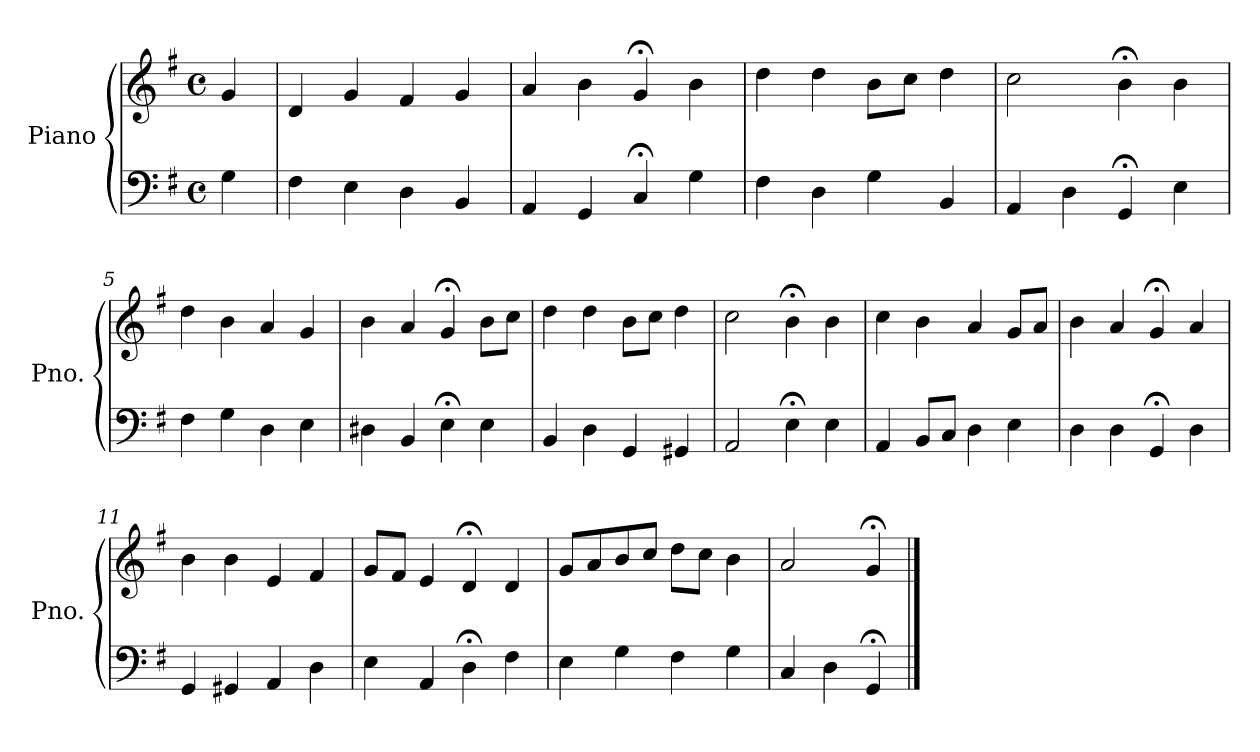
**kern	**kern
*part1	*part1
*staff2	*staff1
*I"Piano	*
*I'Pno.	*
*clefF4	*clefG2
*k[f#]	*k[f#]
*M4/4	*M4/4
*met(c)	*met(c)
=	=
4G\	4g/
=1	=1
4F#\	4d/
4E\	4g/
4D\	4f#/
4BB/	4g/
=2	=2
4AA/	4a/
4GG/	4b\
4C;</	4g;</
4G\	4b\
=3	=3
4F#\	4dd\
4D\	4dd\
4G\	8b\L
.	8cc\J
4BB/	4dd\
=4	=4
4AA/	2cc\
4D\	.
4GG;</	4b;<\
4E\	4b\
=5	=5
4F#\	4dd\
4G\	4b\
4D\	4a/
4E\	4g/
=6	=6
4D#X\	4b\
4BB/	4a/
4E;<\	4g;</
4E\	8b\L
.	8cc\J
!!LO:LB:g=z
=7	=7
4BB/	4dd\
4D\	4dd\
4GG/	8b\L
.	8cc\J
4GG#X/	4dd\
=8	=8
2AA/	2cc\
4E;<\	4b;<\
4E\	4b\
=9	=9
4AA/	4cc\
8BB/L	4b\
8C/J	.
4D\	4a/
4E\	8g/L
.	8a/J
=10	=10
4D\	4b\
4D\	4a/
4GG;</	4g;</
4D\	4a/
=11	=11
4GG/	4b\
4GG#X/	4b\
4AA/	4e/
4D\	4f#/
=12	=12
4E\	8g/L
.	8f#/J
4AA/	4e/
4D;<\	4d;</
4F#\	4d/
=13	=13
4E\	8g/L
.	8a/
4G\	8b/
.	8cc/J
4F#\	8dd\L
.	8cc\J
4G\	4b\
!!LO:LB:g=z
=14	=14
4C/	2a/
4D\	.
4GG;</	4g;</
==	==
*-	*-
